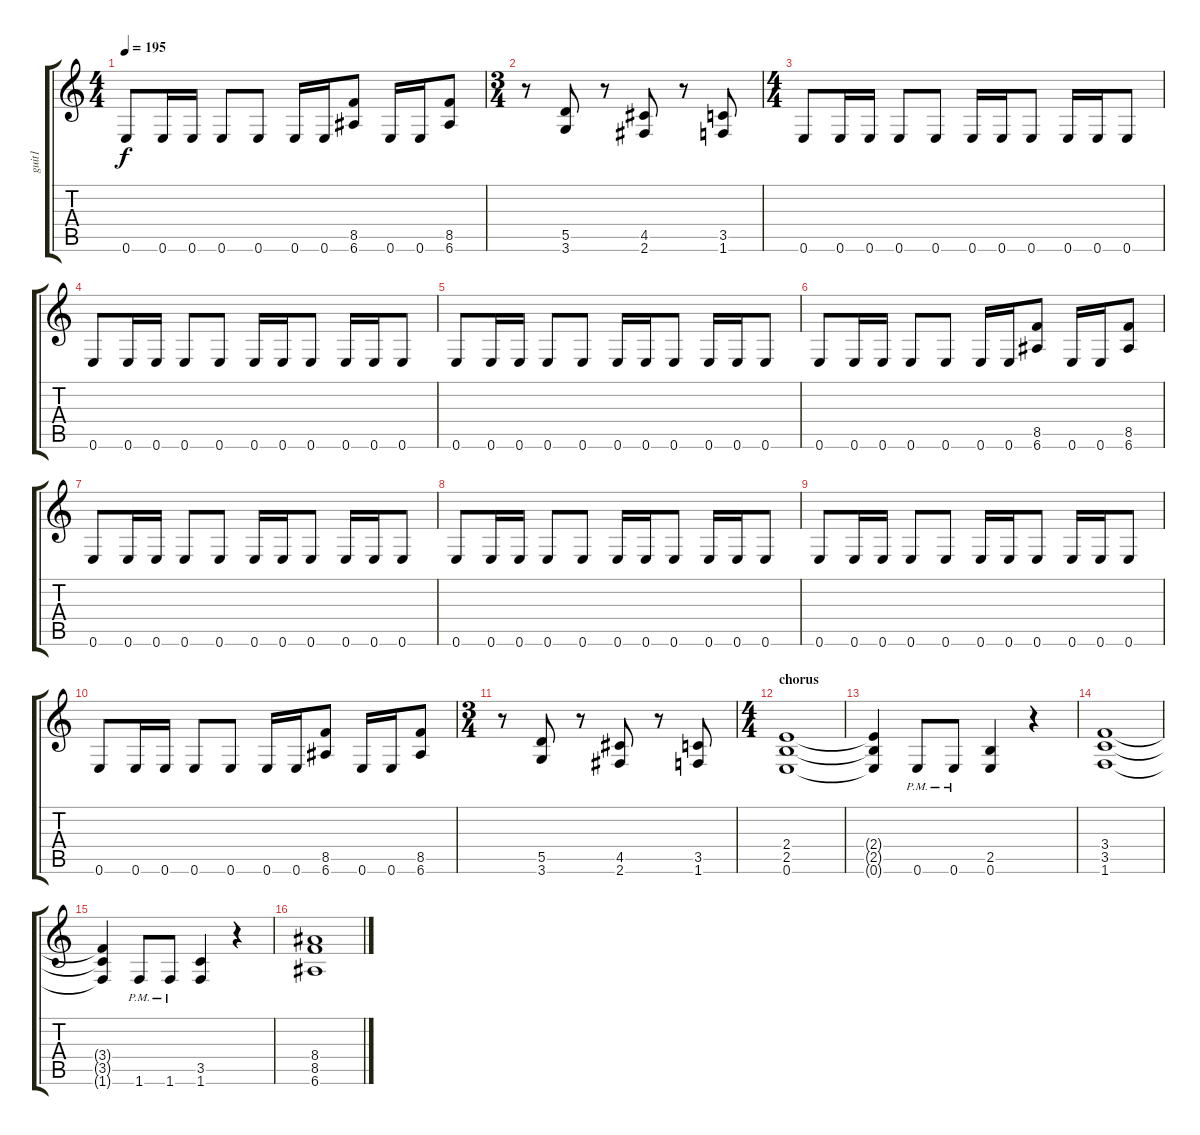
\track ("guit1" "guit1") {instrument distortionguitar}
\staff {score tabs}
\tuning (E4 B3 G3 D3 A2 E2) {hide}
\ts (4 4)
\tempo 195
\clef g2
\ks c
0.6.8{dy f} 0.6.16 0.6.16 0.6.8 0.6.8 0.6.16 0.6.16 (8.5 6.6).8 0.6.16 0.6.16 (8.5 6.6).8 |
\ts (3 4)
r.8 (5.5 3.6).8 r.8 (4.5 2.6).8 r.8 (3.5 1.6).8 |
\ts (4 4)
0.6.8 0.6.16 0.6.16 0.6.8 0.6.8 0.6.16 0.6.16 0.6.8 0.6.16 0.6.16 0.6.8 |
0.6.8 0.6.16 0.6.16 0.6.8 0.6.8 0.6.16 0.6.16 0.6.8 0.6.16 0.6.16 0.6.8 |
0.6.8 0.6.16 0.6.16 0.6.8 0.6.8 0.6.16 0.6.16 0.6.8 0.6.16 0.6.16 0.6.8 |
0.6.8 0.6.16 0.6.16 0.6.8 0.6.8 0.6.16 0.6.16 (8.5 6.6).8 0.6.16 0.6.16 (8.5 6.6).8 |
0.6.8 0.6.16 0.6.16 0.6.8 0.6.8 0.6.16 0.6.16 0.6.8 0.6.16 0.6.16 0.6.8 |
0.6.8 0.6.16 0.6.16 0.6.8 0.6.8 0.6.16 0.6.16 0.6.8 0.6.16 0.6.16 0.6.8 |
0.6.8 0.6.16 0.6.16 0.6.8 0.6.8 0.6.16 0.6.16 0.6.8 0.6.16 0.6.16 0.6.8 |
0.6.8 0.6.16 0.6.16 0.6.8 0.6.8 0.6.16 0.6.16 (8.5 6.6).8 0.6.16 0.6.16 (8.5 6.6).8 |
\ts (3 4)
r.8 (5.5 3.6).8 r.8 (4.5 2.6).8 r.8 (3.5 1.6).8 |
\ts (4 4)
\section ("" "chorus")
(2.4 2.5 0.6).1 |
(2.4{t} 2.5{t} 0.6{t}).4 0.6{pm}.8 0.6{pm}.8 (2.5 0.6).4 r.4 |
(3.4 3.5 1.6).1 |
(3.4{t} 3.5{t} 1.6{t}).4 1.6{pm}.8 1.6{pm}.8 (3.5 1.6).4 r.4 |
(8.4 8.5 6.6).1
